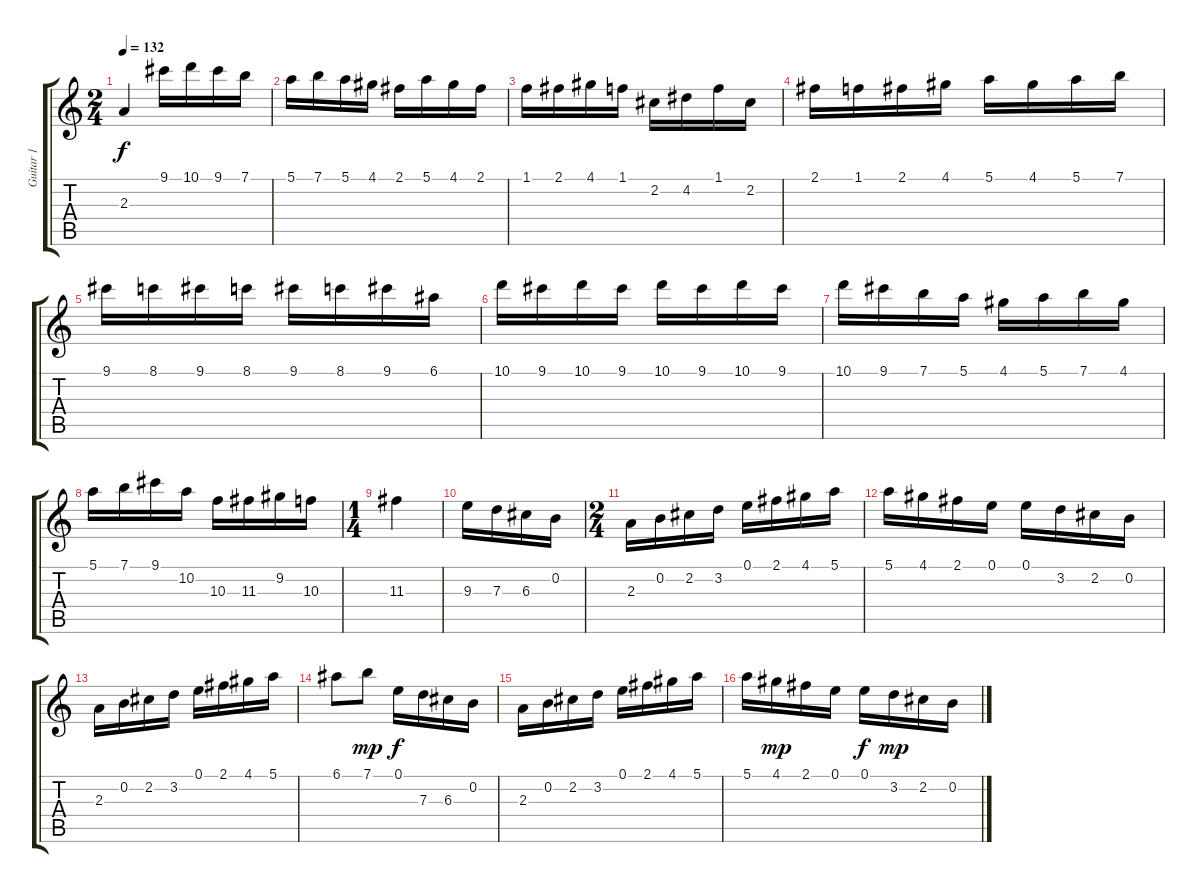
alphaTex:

\track ("Guitar 1" "Guitar 1") {instrument acousticguitarnylon}
\staff {score tabs}
\tuning (E4 B3 G3 D3 A2 E2) {hide}
\ts (2 4)
\tempo 132
\clef g2
\ks c
2.3.4{dy f} 9.1.16 10.1.16 9.1.16 7.1.16 |
5.1.16 7.1.16 5.1.16 4.1.16 2.1.16 5.1.16 4.1.16 2.1.16 |
1.1.16 2.1.16 4.1.16 1.1.16 2.2.16 4.2.16 1.1.16 2.2.16 |
2.1.16 1.1.16 2.1.16 4.1.16 5.1.16 4.1.16 5.1.16 7.1.16 |
9.1.16 8.1.16 9.1.16 8.1.16 9.1.16 8.1.16 9.1.16 6.1.16 |
10.1.16 9.1.16 10.1.16 9.1.16 10.1.16 9.1.16 10.1.16 9.1.16 |
10.1.16 9.1.16 7.1.16 5.1.16 4.1.16 5.1.16 7.1.16 4.1.16 |
5.1.16 7.1.16 9.1.16 10.2.16 10.3.16 11.3.16 9.2.16 10.3.16 |
\ts (1 4)
11.3.4 |
9.3.16 7.3.16 6.3.16 0.2.16 |
\ts (2 4)
2.3.16 0.2.16 2.2.16 3.2.16 0.1.16 2.1.16 4.1.16 5.1.16 |
5.1.16 4.1.16 2.1.16 0.1.16 0.1.16 3.2.16 2.2.16 0.2.16 |
2.3.16 0.2.16 2.2.16 3.2.16 0.1.16 2.1.16 4.1.16 5.1.16 |
6.1.8 7.1.8{dy mp} 0.1.16{dy f} 7.3.16 6.3.16 0.2.16 |
2.3.16 0.2.16 2.2.16 3.2.16 0.1.16 2.1.16 4.1.16 5.1.16 |
5.1.16 4.1.16{dy mp} 2.1.16 0.1.16 0.1.16{dy f} 3.2.16{dy mp} 2.2.16 0.2.16
